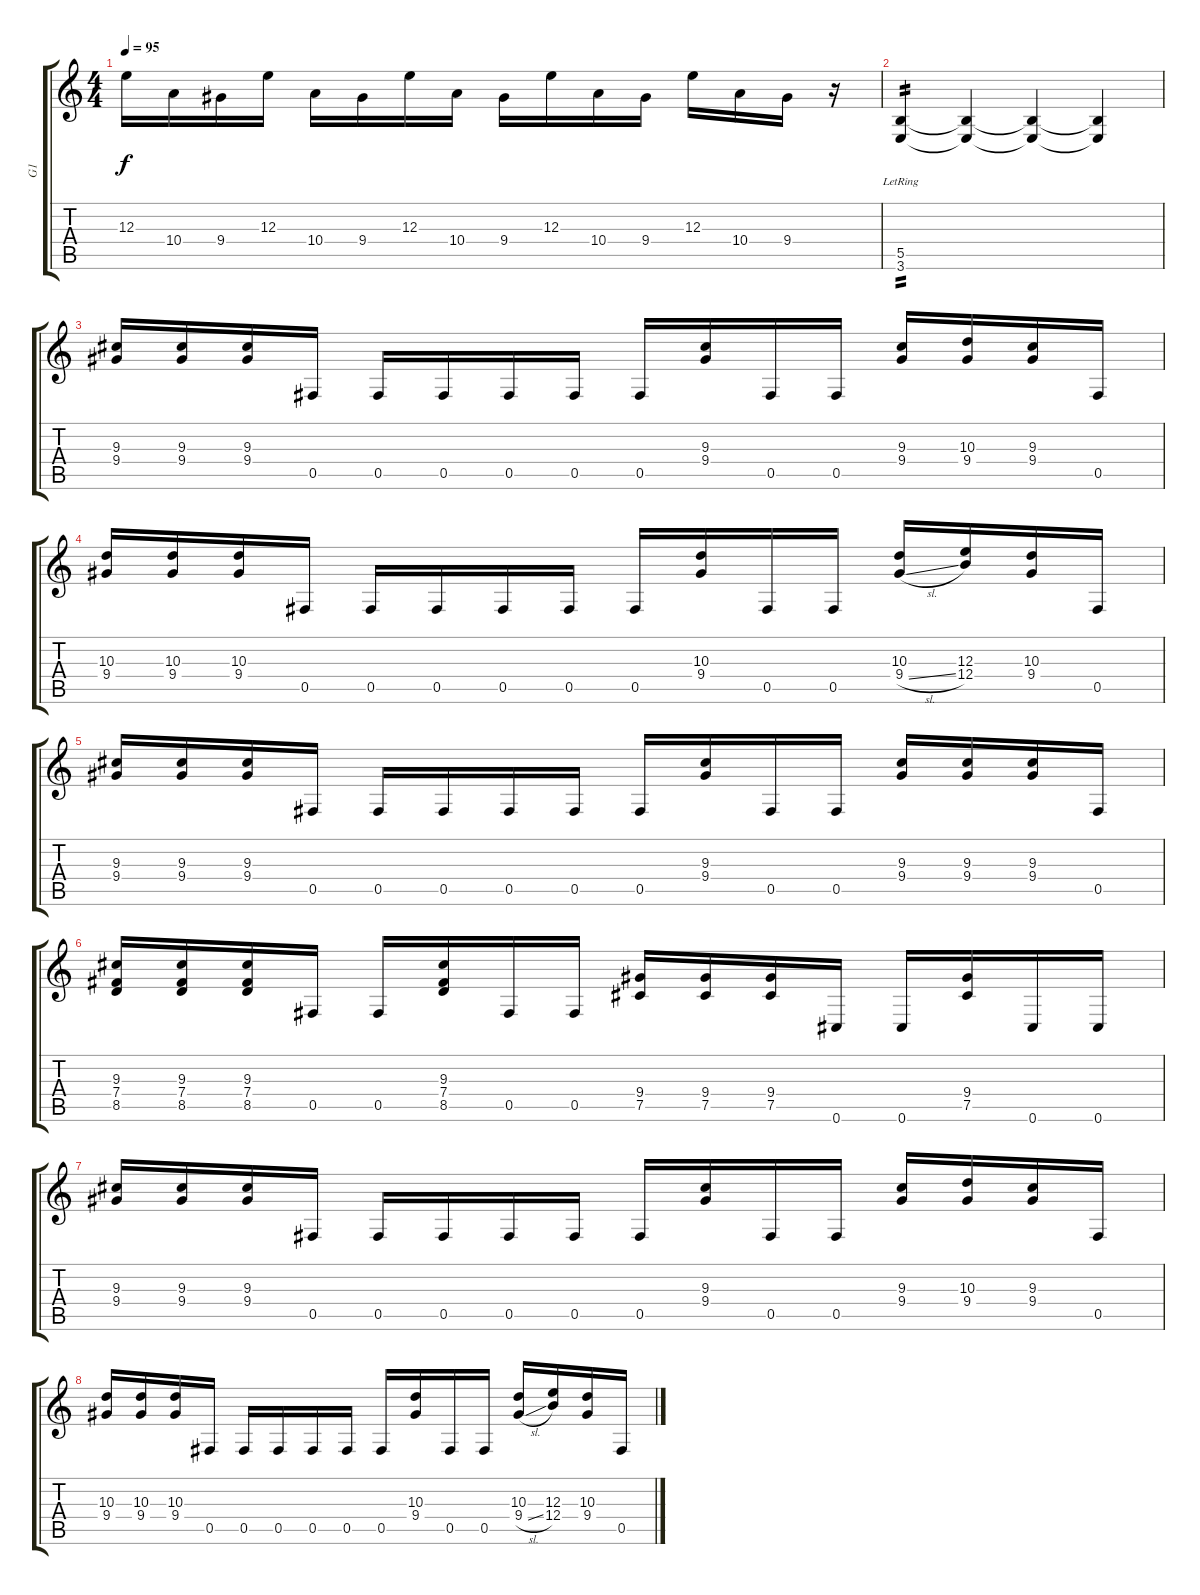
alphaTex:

\track ("G1" "G1") {instrument distortionguitar}
\staff {score tabs}
\tuning (Db4 Ab3 E3 B2 Gb2 Db2) {hide}
\ts (4 4)
\tempo 95
\clef g2
\ks c
12.3.16{dy f} 10.4.16 9.4.16 12.3.16 10.4.16 9.4.16 12.3.16 10.4.16 9.4.16 12.3.16 10.4.16 9.4.16 12.3.16 10.4.16 9.4.16 r.16 |
(5.5{lr} 3.6{lr}).4{tp 2} (5.5{t} 3.6{t}).4 (5.5{t} 3.6{t}).4 (5.5{t} 3.6{t}).4 |
(9.3 9.4).16 (9.3 9.4).16 (9.3 9.4).16 0.5.16 0.5.16 0.5.16 0.5.16 0.5.16 0.5.16 (9.3 9.4).16 0.5.16 0.5.16 (9.3 9.4).16 (10.3 9.4).16 (9.3 9.4).16 0.5.16 |
(10.3 9.4).16 (10.3 9.4).16 (10.3 9.4).16 0.5.16 0.5.16 0.5.16 0.5.16 0.5.16 0.5.16 (10.3 9.4).16 0.5.16 0.5.16 (10.3 9.4{sl}).16 (12.3 12.4).16 (10.3 9.4).16 0.5.16 |
(9.3 9.4).16 (9.3 9.4).16 (9.3 9.4).16 0.5.16 0.5.16 0.5.16 0.5.16 0.5.16 0.5.16 (9.3 9.4).16 0.5.16 0.5.16 (9.3 9.4).16 (9.3 9.4).16 (9.3 9.4).16 0.5.16 |
(9.3 7.4 8.5).16 (9.3 7.4 8.5).16 (9.3 7.4 8.5).16 0.5.16 0.5.16 (9.3 7.4 8.5).16 0.5.16 0.5.16 (9.4 7.5).16 (9.4 7.5).16 (9.4 7.5).16 0.6.16 0.6.16 (9.4 7.5).16 0.6.16 0.6.16 |
(9.3 9.4).16 (9.3 9.4).16 (9.3 9.4).16 0.5.16 0.5.16 0.5.16 0.5.16 0.5.16 0.5.16 (9.3 9.4).16 0.5.16 0.5.16 (9.3 9.4).16 (10.3 9.4).16 (9.3 9.4).16 0.5.16 |
(10.3 9.4).16 (10.3 9.4).16 (10.3 9.4).16 0.5.16 0.5.16 0.5.16 0.5.16 0.5.16 0.5.16 (10.3 9.4).16 0.5.16 0.5.16 (10.3 9.4{sl}).16 (12.3 12.4).16 (10.3 9.4).16 0.5.16
